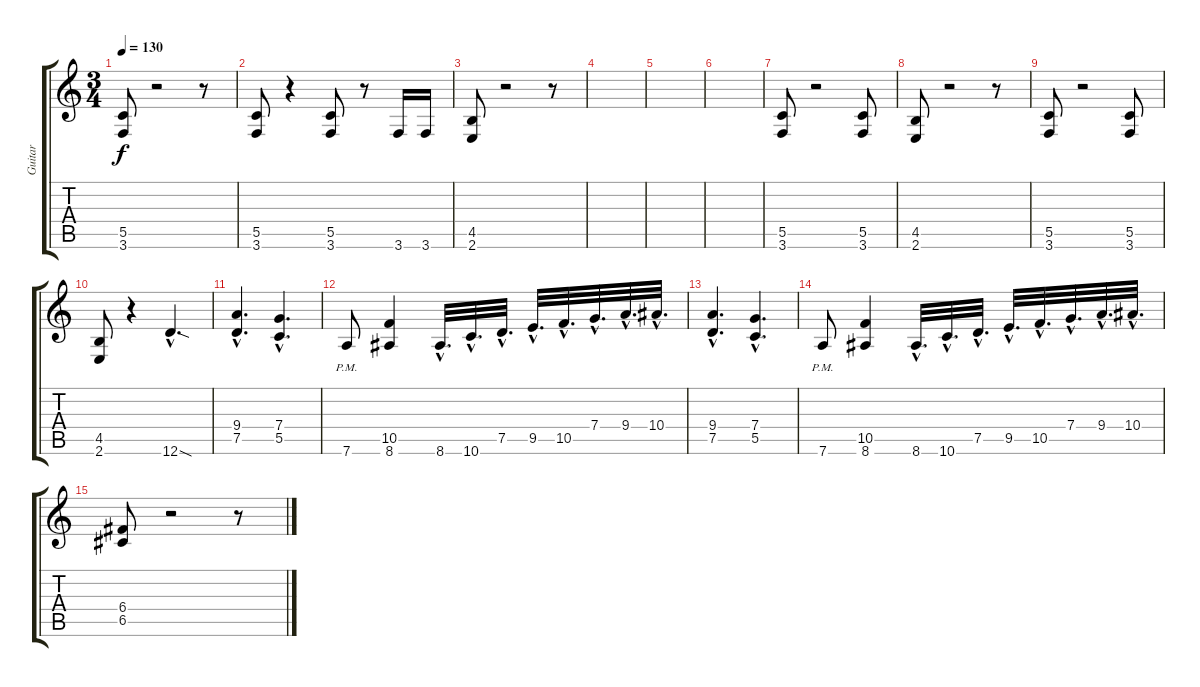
\track ("Guitar" "Guitar") {instrument distortionguitar}
\staff {score tabs}
\tuning (D4 A3 F3 C3 G2 D2) {hide}
\ts (3 4)
\tempo 130
\clef g2
\ks c
(5.5 3.6).8{dy f} r.2 r.8 |
(5.5 3.6).8 r.4 (5.5 3.6).8 r.8 3.6.16 3.6.16 |
(4.5 2.6).8 r.2 r.8 |
|
|
|
(5.5 3.6).8 r.2 (5.5 3.6).8 |
(4.5 2.6).8 r.2 r.8 |
(5.5 3.6).8 r.2 (5.5 3.6).8 |
(4.5 2.6).8 r.4 12.6{sod hac}.4{d} |
(9.4{hac} 7.5{hac}).4{d} (7.4{hac} 5.5{hac}).4{d} |
7.6{pm}.8 (10.5 8.6).4 8.6{hac}.32{d} 10.6{hac}.32{d} 7.5{hac}.32{d} 9.5{hac}.32{d} 10.5{hac}.32{d} 7.4{hac}.32{d} 9.4{hac}.32{d} 10.4{hac}.32{d} |
(9.4{hac} 7.5{hac}).4{d} (7.4{hac} 5.5{hac}).4{d} |
7.6{pm}.8 (10.5 8.6).4 8.6{hac}.32{d} 10.6{hac}.32{d} 7.5{hac}.32{d} 9.5{hac}.32{d} 10.5{hac}.32{d} 7.4{hac}.32{d} 9.4{hac}.32{d} 10.4{hac}.32{d} |
(6.4 6.5).8 r.2 r.8
